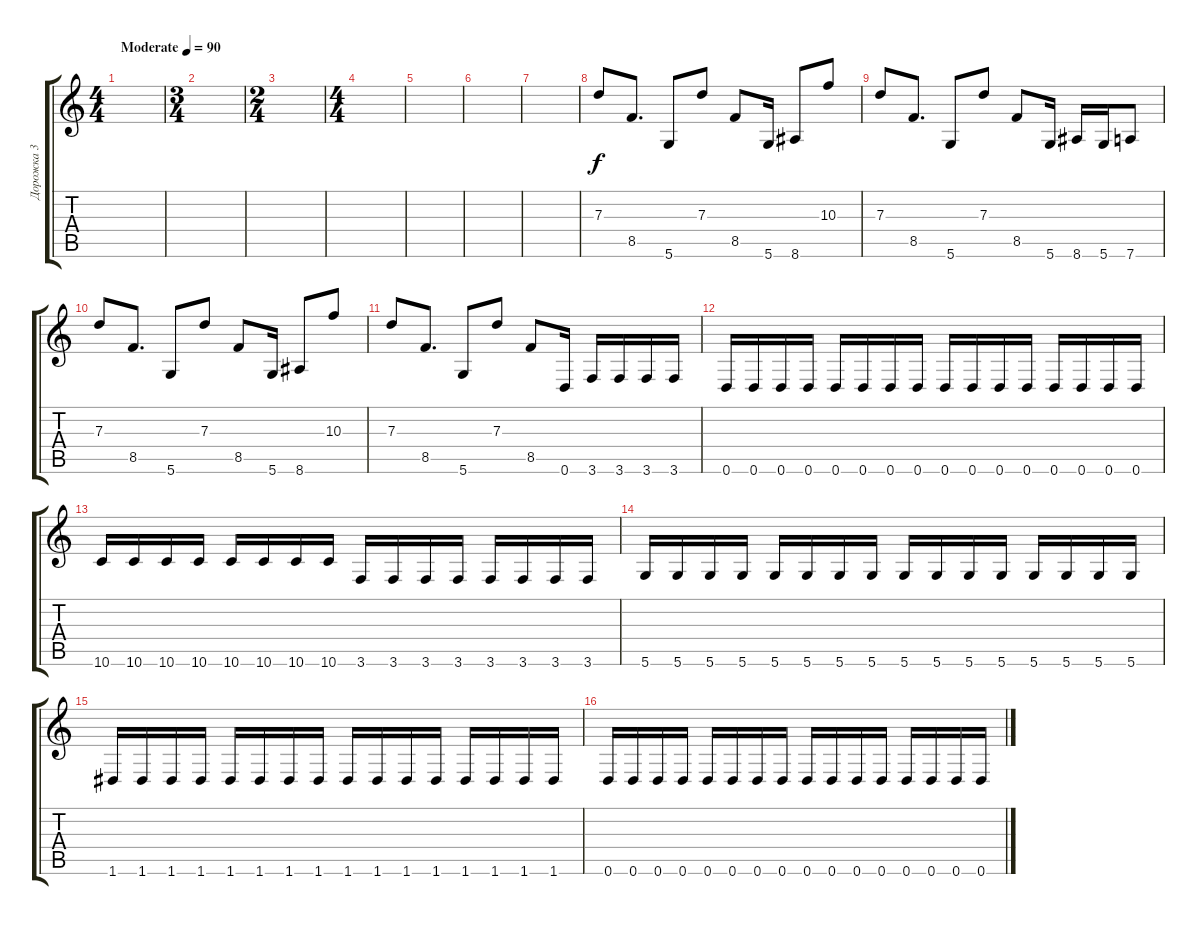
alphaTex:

\track ("Дорожка 3" "Дорожка 3") {instrument distortionguitar}
\staff {score tabs}
\tuning (E4 B3 G3 D3 A2 D2) {hide}
\ts (4 4)
\tempo (90 "Moderate")
\clef g2
\ks c
|
\ts (3 4)
|
\ts (2 4)
|
\ts (4 4)
|
|
|
|
7.3.8 8.5.8{d} 5.6.8 7.3.8 8.5.8 5.6.16 8.6.8 10.3.8 |
7.3.8 8.5.8{d} 5.6.8 7.3.8 8.5.8 5.6.16 8.6.16 5.6.16 7.6.8 |
7.3.8 8.5.8{d} 5.6.8 7.3.8 8.5.8 5.6.16 8.6.8 10.3.8 |
7.3.8 8.5.8{d} 5.6.8 7.3.8 8.5.8 0.6.16 3.6.16 3.6.16 3.6.16 3.6.16 |
0.6.16 0.6.16 0.6.16 0.6.16 0.6.16 0.6.16 0.6.16 0.6.16 0.6.16 0.6.16 0.6.16 0.6.16 0.6.16 0.6.16 0.6.16 0.6.16 |
10.6.16 10.6.16 10.6.16 10.6.16 10.6.16 10.6.16 10.6.16 10.6.16 3.6.16 3.6.16 3.6.16 3.6.16 3.6.16 3.6.16 3.6.16 3.6.16 |
5.6.16 5.6.16 5.6.16 5.6.16 5.6.16 5.6.16 5.6.16 5.6.16 5.6.16 5.6.16 5.6.16 5.6.16 5.6.16 5.6.16 5.6.16 5.6.16 |
1.6.16 1.6.16 1.6.16 1.6.16 1.6.16 1.6.16 1.6.16 1.6.16 1.6.16 1.6.16 1.6.16 1.6.16 1.6.16 1.6.16 1.6.16 1.6.16 |
0.6.16 0.6.16 0.6.16 0.6.16 0.6.16 0.6.16 0.6.16 0.6.16 0.6.16 0.6.16 0.6.16 0.6.16 0.6.16 0.6.16 0.6.16 0.6.16
